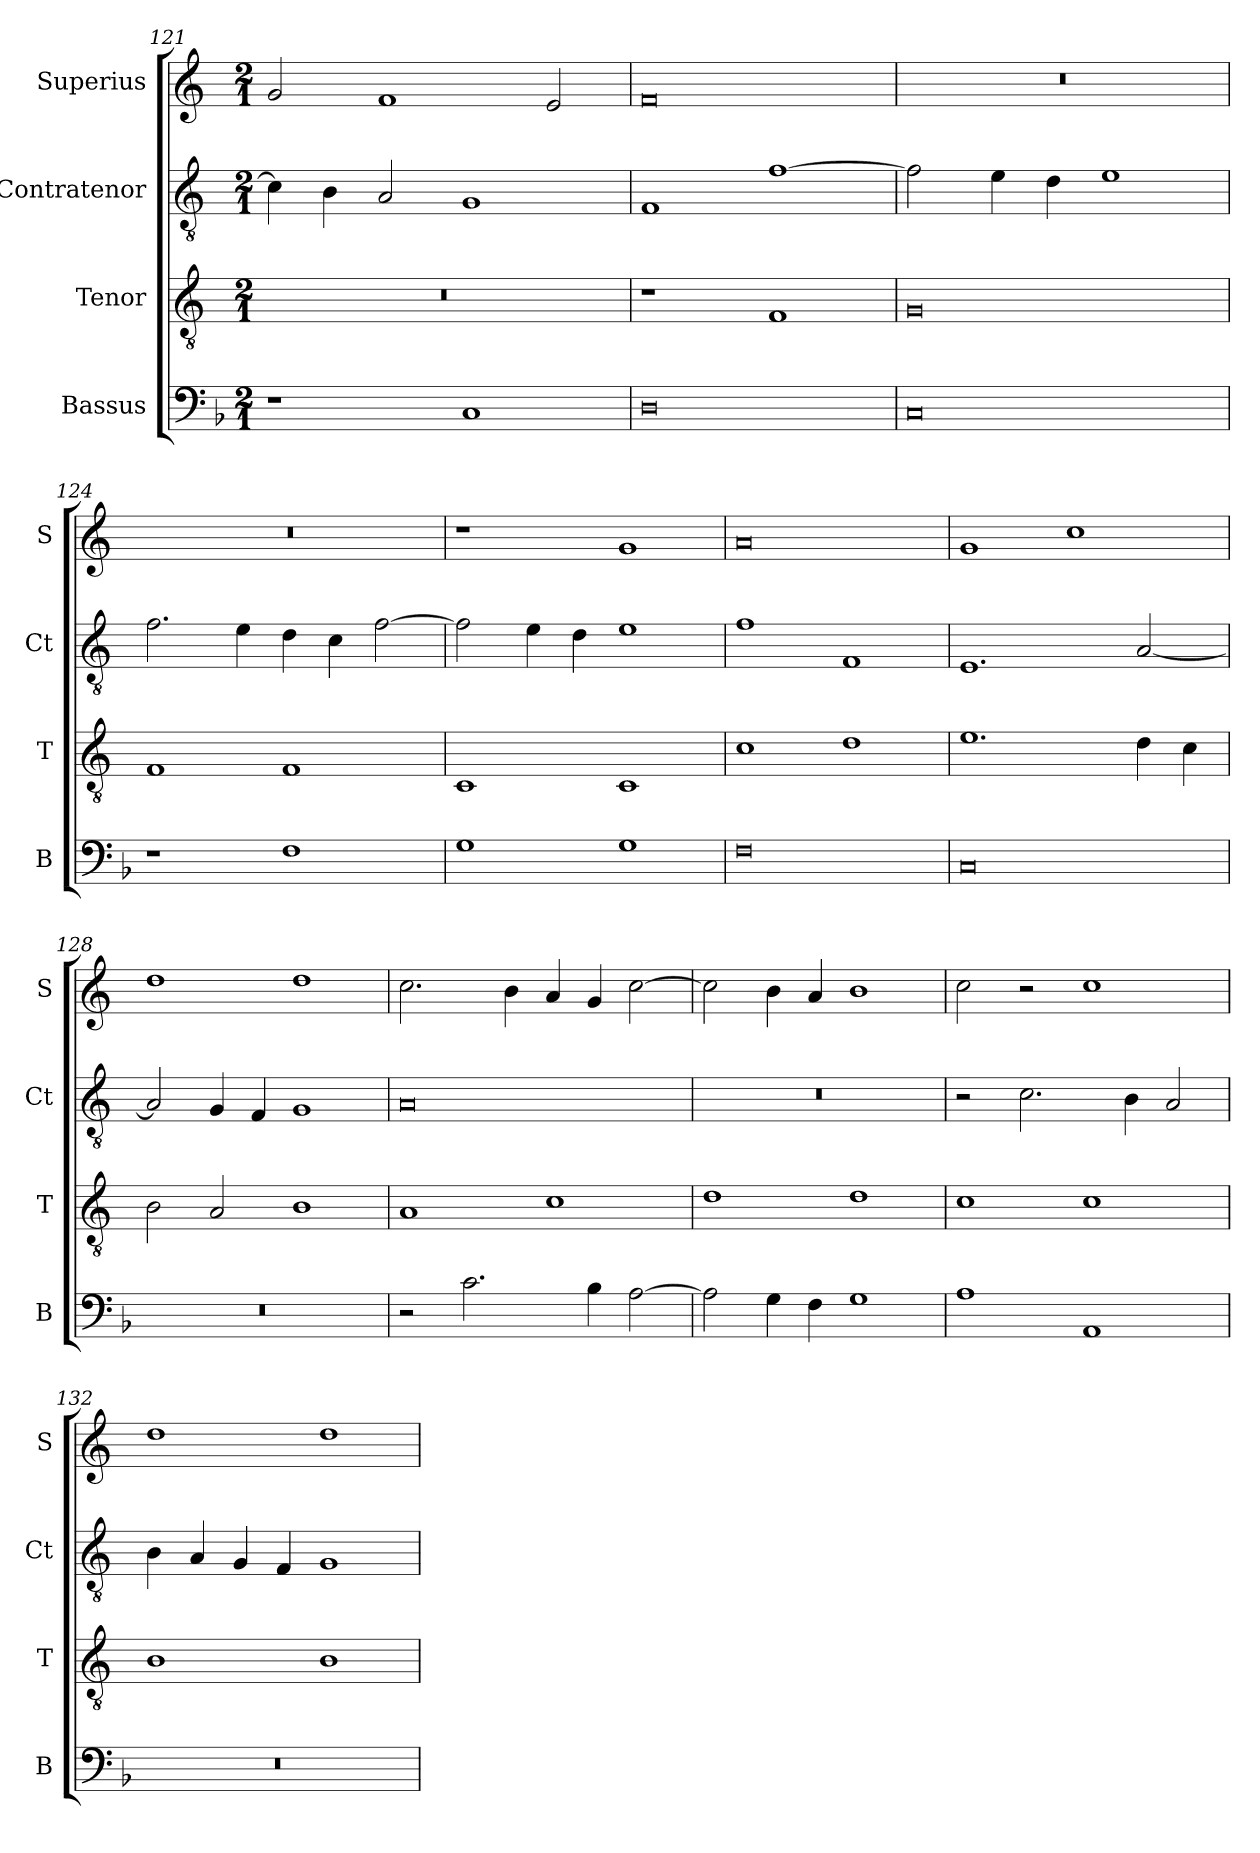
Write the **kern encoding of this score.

**kern	**kern	**kern	**kern
*part4	*part3	*part2	*part1
*staff4	*staff3	*staff2	*staff1
*I"Bassus	*I"Tenor	*I"Contratenor	*I"Superius
*I'B	*I'T	*I'Ct	*I'S
*clefF4	*clefGv2	*clefGv2	*clefG2
*k[b-]	*k[]	*k[]	*k[]
*M2/1	*M2/1	*M2/1	*M2/1
=121	=121	=121	=121
1r	0r	4c\]	2g/
.	.	4B\	.
.	.	2A/	1f
1C	.	1G	.
.	.	.	2e/
=122	=122	=122	=122
0D	1r	1F	0f
.	1F	[1f	.
=123	=123	=123	=123
0C	0G	2f\]	0r
.	.	4e\	.
.	.	4d\	.
.	.	1e	.
=124	=124	=124	=124
1r	1F	2.f\	0r
.	.	4e\	.
1F	1F	4d\	.
.	.	4c\	.
.	.	[2f\	.
=125	=125	=125	=125
1G	1C	2f\]	1r
.	.	4e\	.
.	.	4d\	.
1G	1C	1e	1g
=126	=126	=126	=126
0F	1c	1f	0a
.	1d	1F	.
=127	=127	=127	=127
0C	1.e	1.E	1g
.	.	.	1cc
.	4d\	[2A/	.
.	4c\	.	.
=128	=128	=128	=128
0r	2B\	2A/]	1dd
.	2A/	4G/	.
.	.	4F/	.
.	1B	1G	1dd
=129	=129	=129	=129
2r	1A	0A	2.cc\
2.c\	.	.	.
.	.	.	4b\
.	1c	.	4a/
4B-\	.	.	4g/
[2A\	.	.	[2cc\
=130	=130	=130	=130
2A\]	1d	0r	2cc\]
4G\	.	.	4b\
4F\	.	.	4a/
1G	1d	.	1b
=131	=131	=131	=131
1A	1c	2r	2cc\
.	.	2.c\	2r
1AA	1c	.	1cc
.	.	4B\	.
.	.	2A/	.
=132	=132	=132	=132
0r	1B	4B\	1dd
.	.	4A/	.
.	.	4G/	.
.	.	4F/	.
.	1B	1G	1dd
=	=	=	=
*-	*-	*-	*-
